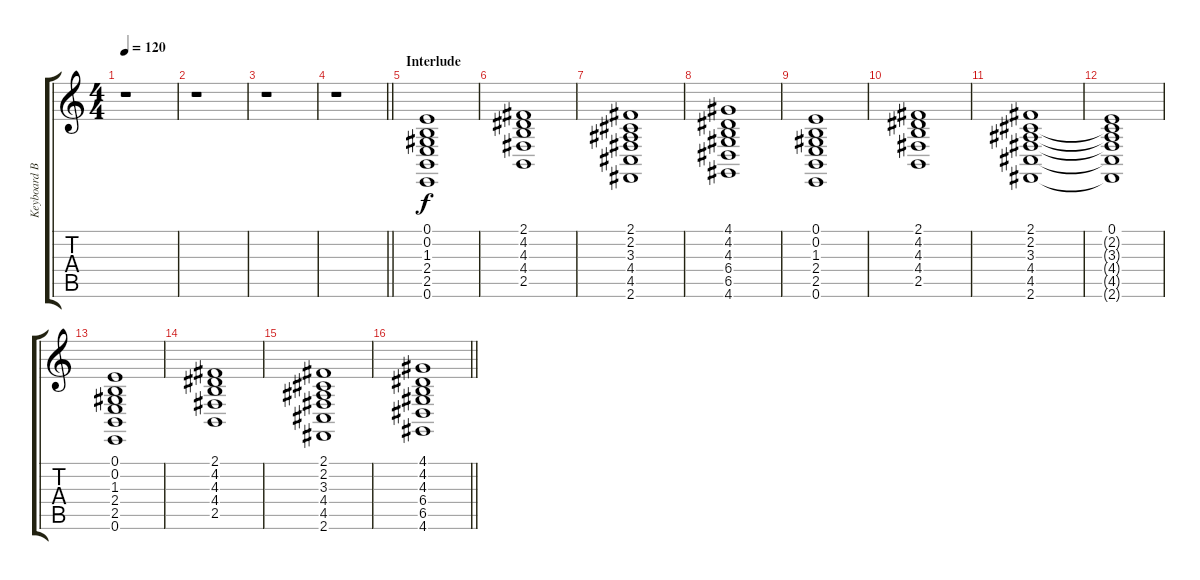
\track ("Keyboard Backing" "Keyboard B") {instrument stringensemble1}
\staff {score tabs}
\tuning (E4 B3 G3 D3 A2 E2) {hide}
\ts (4 4)
\tempo 120
\clef g2
\ks c
r.1{dy f} |
r.1 |
r.1 |
\barLineRight lightlight
r.1 |
\section ("" "Interlude")
(0.1 0.2 1.3 2.4 2.5 0.6).1{balance 9} |
(2.1 4.2 4.3 4.4 2.5).1 |
(2.1 2.2 3.3 4.4 4.5 2.6).1 |
(4.1 4.2 4.3 6.4 6.5 4.6).1 |
(0.1 0.2 1.3 2.4 2.5 0.6).1 |
(2.1 4.2 4.3 4.4 2.5).1 |
(2.1 2.2 3.3 4.4 4.5 2.6).1 |
(0.1 2.2{t} 3.3{t} 4.4{t} 4.5{t} 2.6{t}).1 |
(0.1 0.2 1.3 2.4 2.5 0.6).1 |
(2.1 4.2 4.3 4.4 2.5).1 |
(2.1 2.2 3.3 4.4 4.5 2.6).1 |
\barLineRight lightlight
(4.1 4.2 4.3 6.4 6.5 4.6).1
